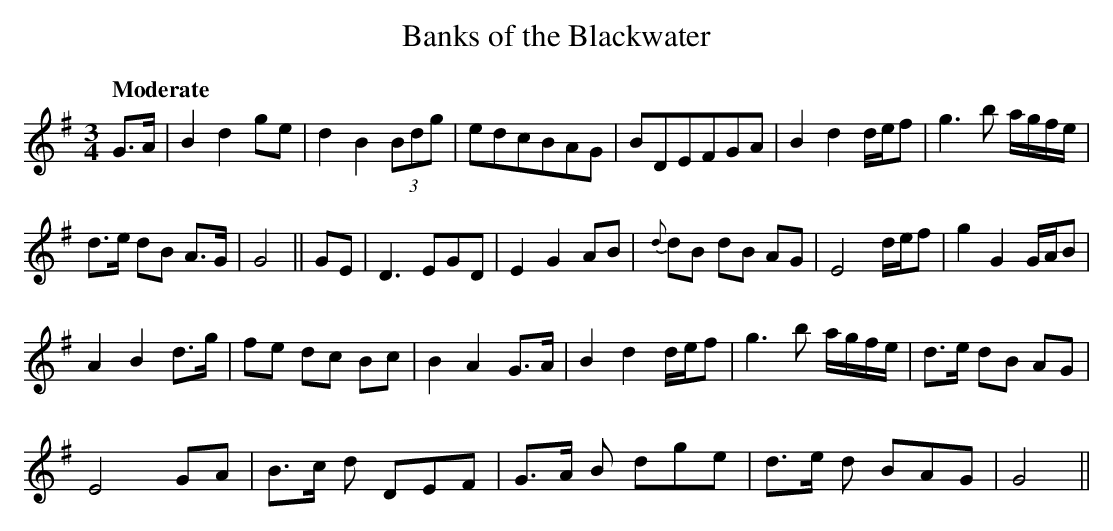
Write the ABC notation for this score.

X:1
T:Banks of the Blackwater
M:3/4
L:1/8
Q:"Moderate"
K:G
G>A|B2d2 ge|d2B2 (3Bdg|edcBAG|BDEFGA|B2d2 d/e/f|g3 b a/g/f/e/|
d>e dB A>G|G4||GE|D3 EGD|E2G2 AB |{d}dB dB AG|E4 d/e/f|g2G2 G/A/B|
A2B2 d>g|fe dc Bc|B2 A2 G>A|B2d2 d/e/f|g3 b a/g/f/e/|d>e dB AG|
E4 GA|B>c d DEF|G>A B dge|d>e d BAG|G4||
